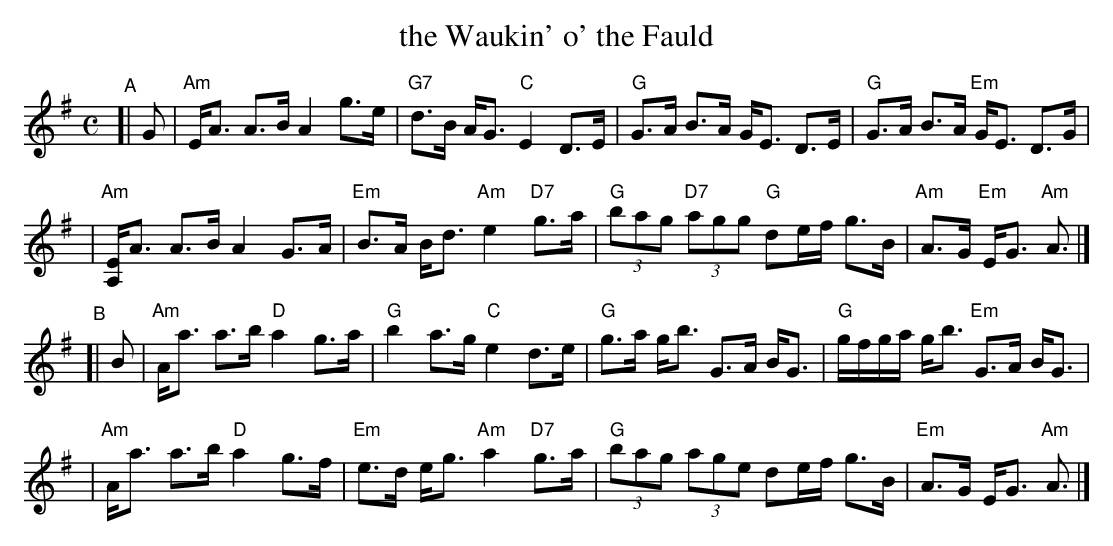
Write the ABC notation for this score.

X:1
T: the Waukin' o' the Fauld
M: C
L: 1/16
K: Ador
"^A"[| G2 \
| "Am"EA3 A3B A4 g3e | "G7"d3B AG3 "C"E4 D3E \
| "G"G3A B3A GE3 D3E | "G"G3A B3A "Em"GE3 D3G |
| "Am"[EA,]A3 A3B A4 G3A | "Em"B3A Bd3 "Am"e4 "D7"g3a \
| "G"(3b2a2g2 "D7"(3a2g2g2 "G"d2ef g3B | "Am"A3G "Em"EG3 "Am"A3 |]
"^B"[| B2 \
| "Am"Aa3 a3b "D"a4 g3a | "G"b4 a3g "C"e4 d3e \
| "G"g3a gb3 G3A BG3 | "G"gfga gb3 "Em"G3A BG3 |
| "Am"Aa3 a3b "D"a4 g3f | "Em"e3d eg3 "Am"a4 "D7"g3a \
| "G"(3b2a2g2 (3a2g2e2 d2ef g3B | "Em"A3G EG3 "Am"A3 |]
